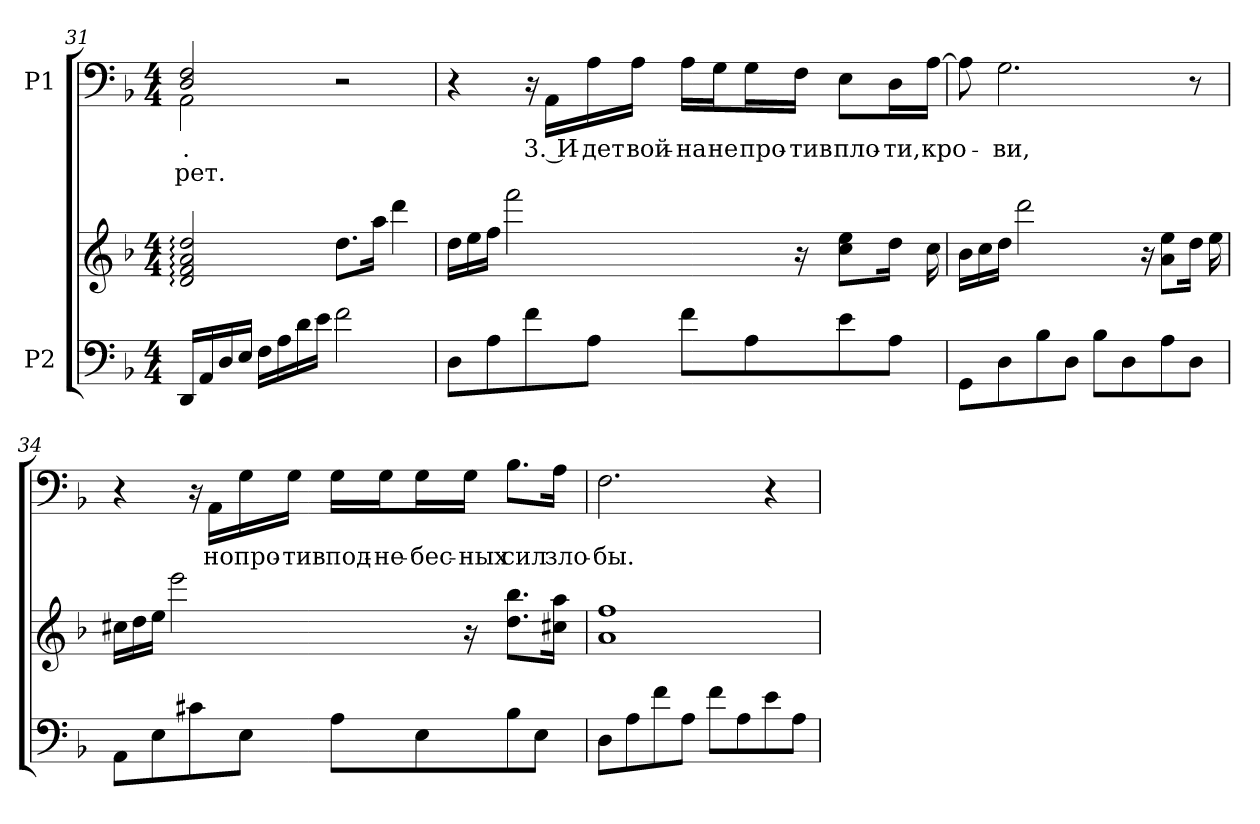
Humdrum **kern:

**kern	**kern	**kern	**text	**text
*part2	*part2	*part1	*part1	*part1
*staff3	*staff2	*staff1	*staff1	*staff1
*I"P2	*	*I"P1	*	*
*clefF4	*clefG2	*clefF4	*	*
*k[b-]	*k[b-]	*k[b-]	*	*
*d:	*d:	*d:	*	*
*M4/4	*M4/4	*M4/4	*	*
=31	=31	=31	=31	=31
!	!	!	!LO:LY:b:color=#000000	!LO:LY:b:color=#000000
*	*	*^	*	*
16DDi/LL	2di/: 2fi: 2ai: 2ddi:	2Di/ 2Fi	2AAi\	-.	рет.
16AAi/	.	.	.	.	.
16Di/	.	.	.	.	.
16Ei/JJ	.	.	.	.	.
16Fi\LL	.	.	.	.	.
16Ai\	.	.	.	.	.
16di\	.	.	.	.	.
16ei\JJ	.	.	.	.	.
2fi\	8.ddi\L	2r	2ryy	.	.
.	16aai\Jk	.	.	.	.
.	4dddi\	.	.	.	.
*	*	*v	*v	*	*
!!LO:LB:g=z
=32	=32	=32	=32	=32
8Di\L	16ddi\LL	4r	.	.
.	16eei\	.	.	.
8Ai\	16ffi\JJ	.	.	.
.	2fffi\	.	.	.
8fi\	.	16r	.	.
!	!	!	!LO:LY:b:color=#000000	!
.	.	16AAi\LL	3. И-	.
!	!	!	!LO:LY:b:color=#000000	!
8Ai\J	.	16Ai\	-дет	.
!	!	!	!LO:LY:b:color=#000000	!
.	.	16Ai\JJ	вой-	.
!	!	!	!LO:LY:b:color=#000000	!
8fi\L	.	16Ai\LL	-на	.
!	!	!	!LO:LY:b:color=#000000	!
.	.	16Gi\J	не	.
!	!	!	!LO:LY:b:color=#000000	!
8Ai\	.	16Gi\L	про-	.
!	!	!	!LO:LY:b:color=#000000	!
.	16r	16Fi\JJ	-тив	.
!	!	!	!LO:LY:b:color=#000000	!
8ei\	8cci\ 8eeiL	8Ei\L	пло-	.
!	!	!	!LO:LY:b:color=#000000	!
8Ai\J	16ddi\Jk	16Di\L	-ти,	.
!	!	!	!LO:LY:b:color=#000000	!
.	16cci\	[>16Ai\JJ	кро-	.
=33	=33	=33	=33	=33
8GGi\L	16b-i\LL	8Ai\]	.	.
.	16cci\	.	.	.
!	!	!	!LO:LY:b:color=#000000	!
8Di\	16ddi\JJ	2.Gi\	-ви,	.
.	2dddi\	.	.	.
8B-i\	.	.	.	.
8Di\J	.	.	.	.
8B-i\L	.	.	.	.
8Di\	.	.	.	.
.	16r	.	.	.
8Ai\	8ai\ 8eeiL	.	.	.
8Di\J	16ddi\Jk	8r	.	.
.	16eei\	.	.	.
!!LO:PB:g=z
=34	=34	=34	=34	=34
8AAi\L	16cc#Xi\LL	4r	.	.
.	16ddi\	.	.	.
8Ei\	16eei\JJ	.	.	.
.	2eeei\	.	.	.
8c#Xi\	.	16r	.	.
!	!	!	!LO:LY:b:color=#000000	!
.	.	16AAi\LL	но	.
!	!	!	!LO:LY:b:color=#000000	!
8Ei\J	.	16Gi\	про-	.
!	!	!	!LO:LY:b:color=#000000	!
.	.	16Gi\JJ	-тив	.
!	!	!	!LO:LY:b:color=#000000	!
8Ai\L	.	16Gi\LL	под-	.
!	!	!	!LO:LY:b:color=#000000	!
.	.	16Gi\J	-не-	.
!	!	!	!LO:LY:b:color=#000000	!
8Ei\	.	16Gi\L	-бес-	.
!	!	!	!LO:LY:b:color=#000000	!
.	16r	16Gi\JJ	-ных	.
!	!	!	!LO:LY:b:color=#000000	!
8B-i\	8.ddi\ 8.bb-iL	8.B-i\L	сил	.
8Ei\J	.	.	.	.
!	!	!	!LO:LY:b:color=#000000	!
.	16cc#Xi\ 16aaiJk	16Ai\Jk	зло-	.
=35	=35	=35	=35	=35
!	!	!	!LO:LY:b:color=#000000	!
8Di\L	1ai 1ffi	2.Fi\	-бы.	.
8Ai\	.	.	.	.
8fi\	.	.	.	.
8Ai\J	.	.	.	.
8fi\L	.	.	.	.
8Ai\	.	.	.	.
8ei\	.	4r	.	.
8Ai\J	.	.	.	.
=	=	=	=	=
*-	*-	*-	*-	*-
